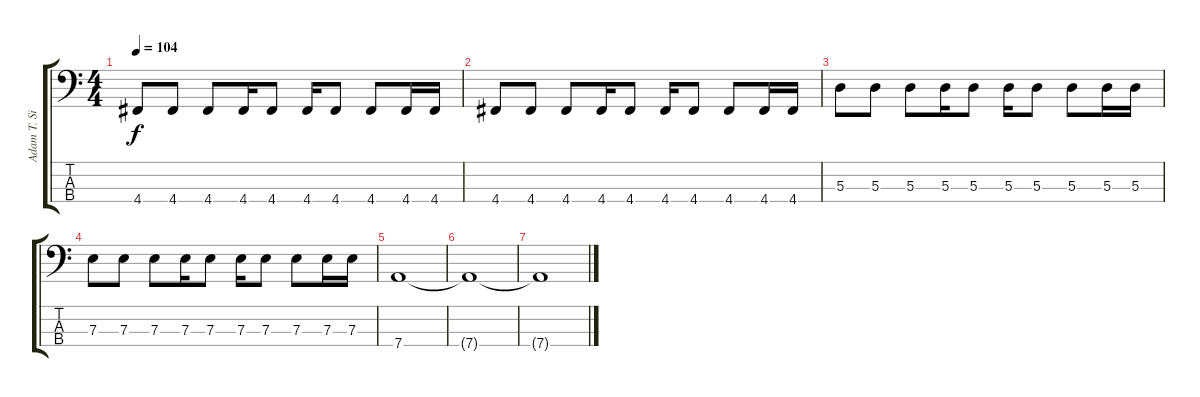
\track ("Adam T. Siska (Bass)" "Adam T. Si") {instrument electricbassfinger}
\staff {score tabs}
\tuning (G2 D2 A1 D1) {hide}
\ts (4 4)
\tempo 104
\clef f4
\ks c
4.4.8{dy f} 4.4.8 4.4.8 4.4.16 4.4.8 4.4.16 4.4.8 4.4.8 4.4.16 4.4.16 |
4.4.8 4.4.8 4.4.8 4.4.16 4.4.8 4.4.16 4.4.8 4.4.8 4.4.16 4.4.16 |
5.3.8 5.3.8 5.3.8 5.3.16 5.3.8 5.3.16 5.3.8 5.3.8 5.3.16 5.3.16 |
7.3.8 7.3.8 7.3.8 7.3.16 7.3.8 7.3.16 7.3.8 7.3.8 7.3.16 7.3.16 |
7.4.1 |
7.4{t}.1 |
7.4{t}.1
